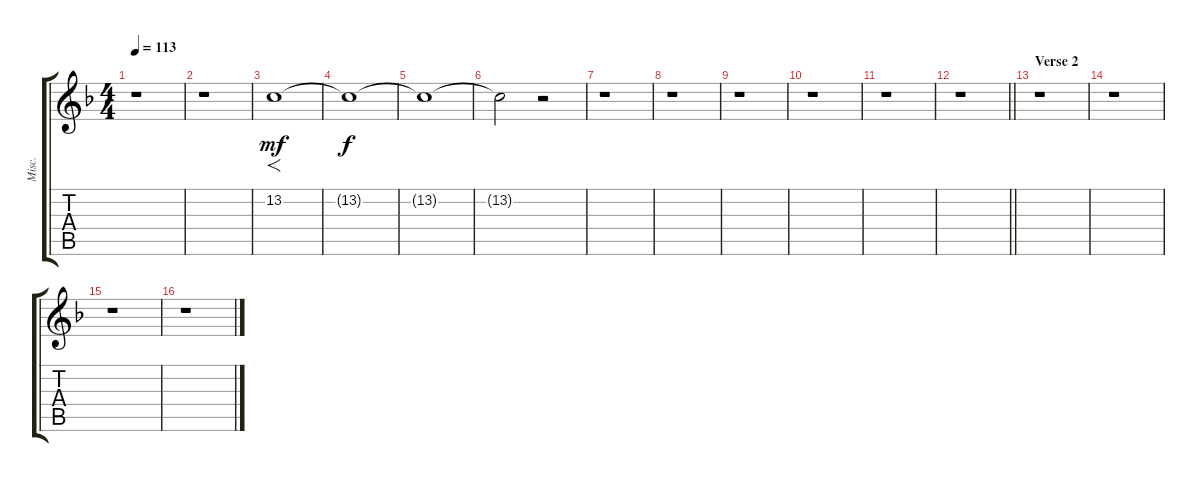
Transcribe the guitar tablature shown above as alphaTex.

\track ("Misc." "Misc.") {instrument lead2sawtooth}
\staff {score tabs}
\tuning (E4 B3 G3 D3 A2 D2) {hide}
\ts (4 4)
\tempo 113
\clef g2
\ks dminor
r.1{dy f} |
r.1 |
13.2.1{f dy mf volume 16 instrument trumpet} |
13.2{t}.1{dy f} |
13.2{t}.1 |
13.2{t}.2 r.2 |
r.1 |
r.1 |
r.1 |
r.1 |
r.1 |
\barLineRight lightlight
r.1 |
\section ("" "Verse 2")
r.1 |
r.1 |
r.1 |
r.1
